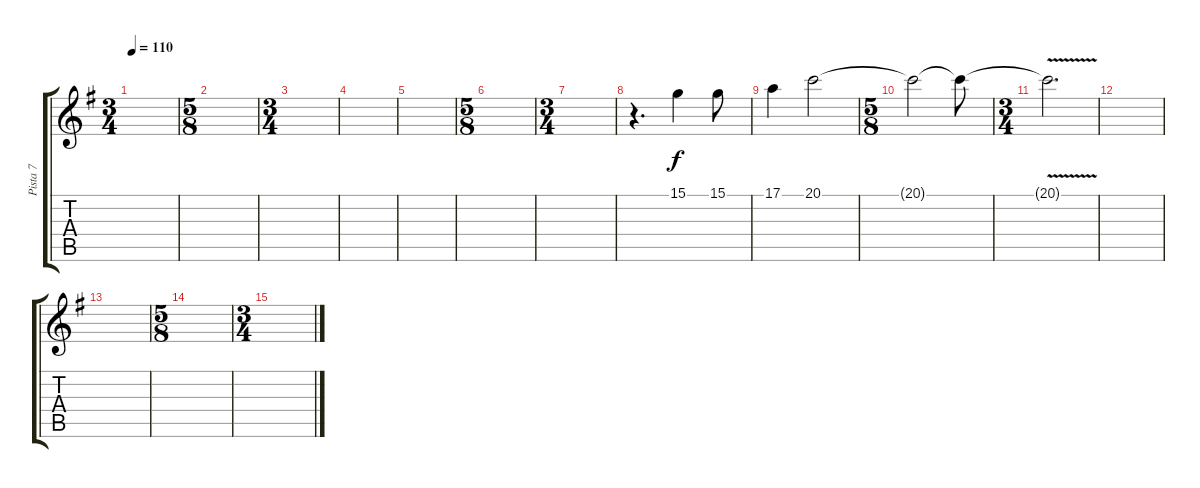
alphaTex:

\track ("Pista 7" "Pista 7") {instrument pad3polysynth}
\staff {score tabs}
\tuning (E4 B3 G3 D3 A2 E2) {hide}
\ts (3 4)
\tempo 110
\clef g2
\ks g
|
\ts (5 8)
|
\ts (3 4)
|
|
|
\ts (5 8)
|
\ts (3 4)
|
r.4{d} 15.1.4 15.1.8 |
17.1.4 20.1.2 |
\ts (5 8)
20.1{t}.2{dy f} 20.1{t}.8 |
\ts (3 4)
20.1{v t}.2{d} |
|
|
\ts (5 8)
|
\ts (3 4)
